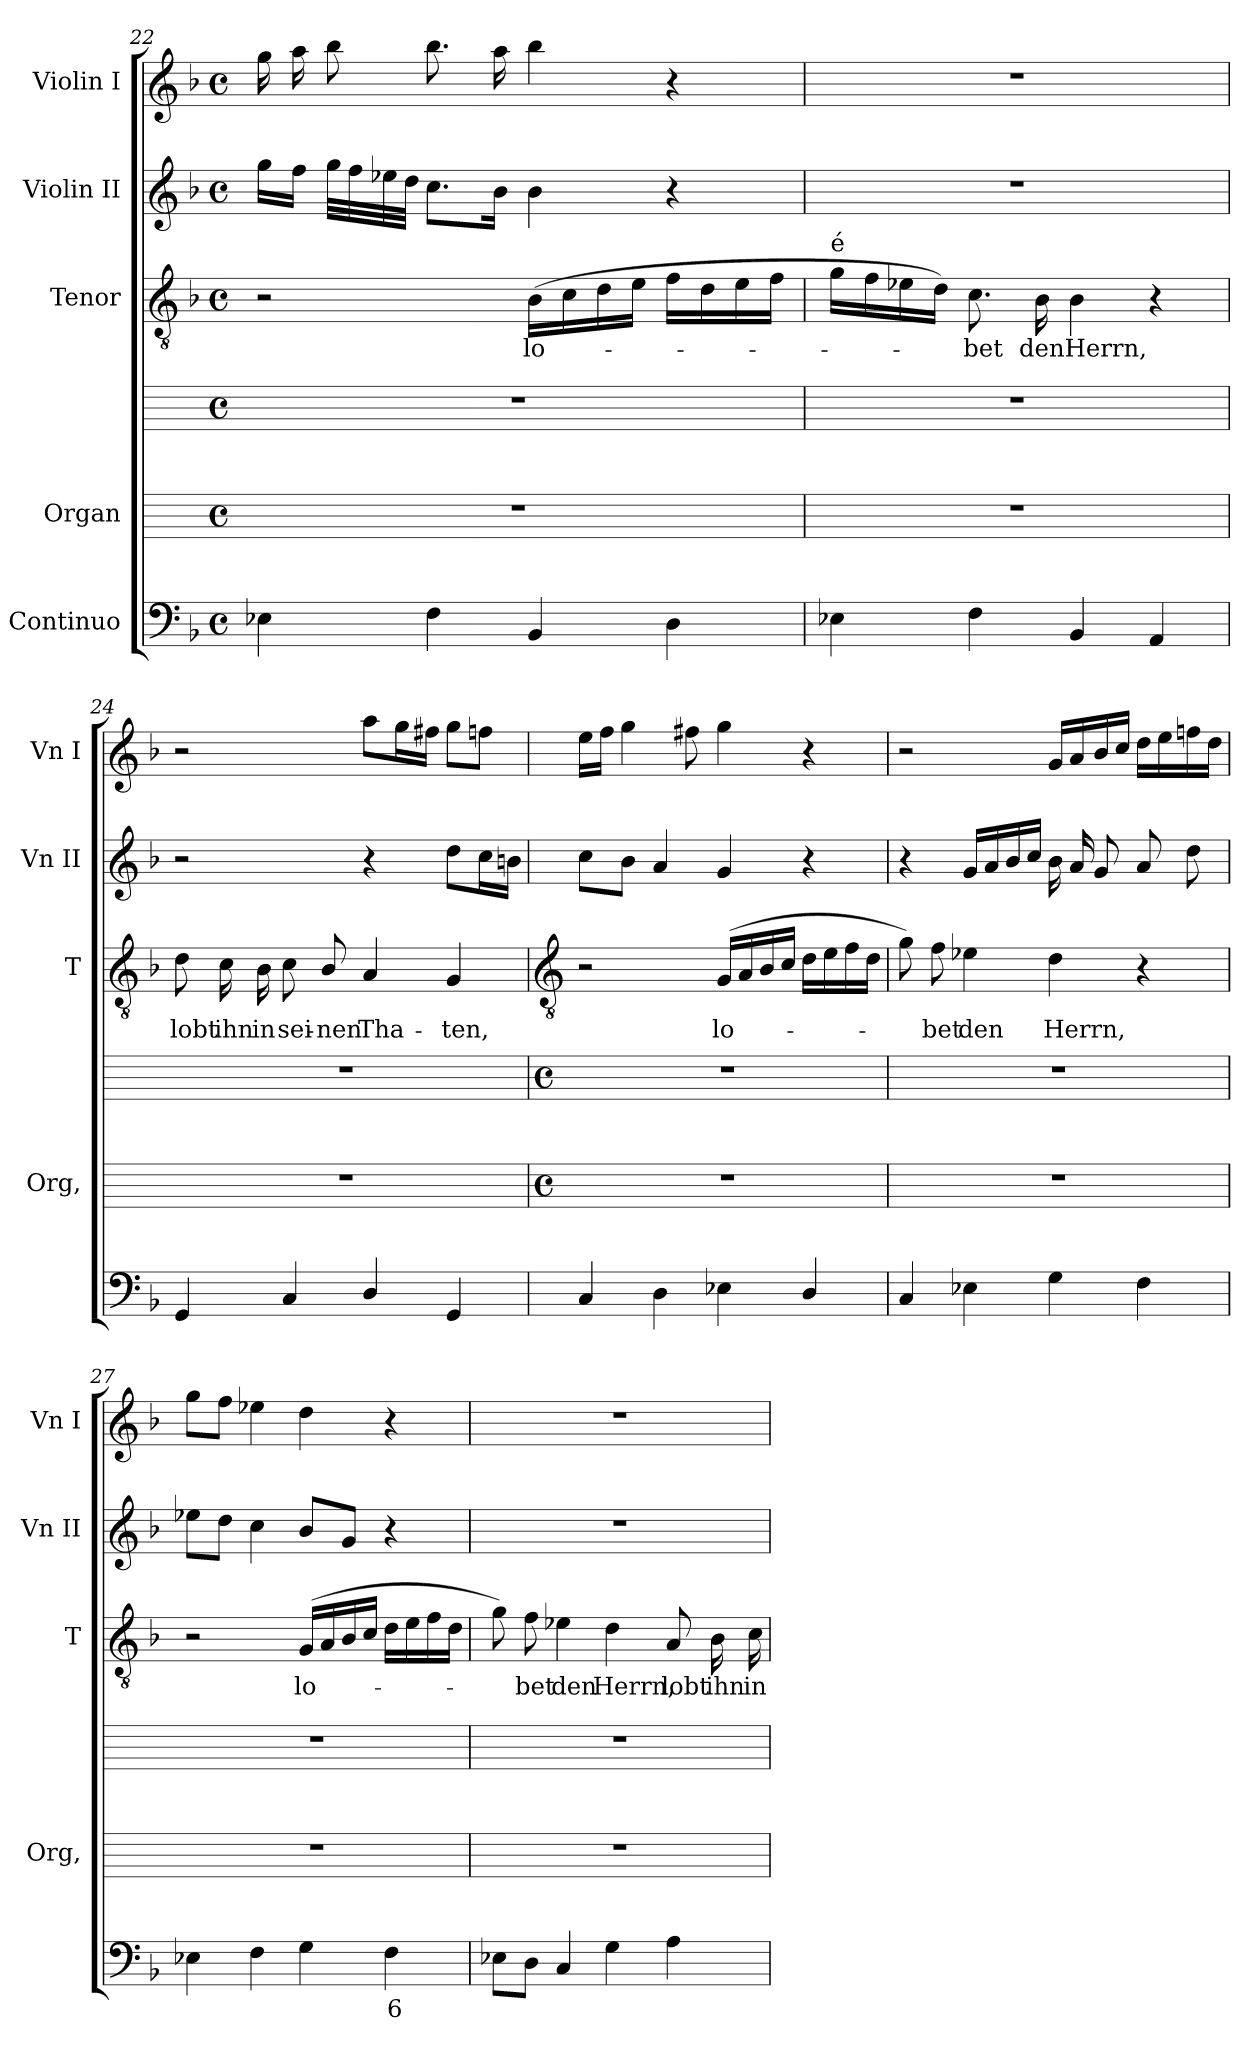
**kern	**text	**kern	**kern	**kern	**text	**kern	**kern
*part5	*part5	*part4	*part4	*part3	*part3	*part2	*part1
*staff6	*staff6	*staff5	*staff4	*staff3	*staff3	*staff2	*staff1
*I"Continuo	*	*I"Organ	*	*I"Tenor	*	*I"Violin II	*I"Violin I
*	*	*I'Org,	*	*I'T	*	*I'Vn II	*I'Vn I
!!LO:LB:g=z
*clefF4	*	*	*	*clefGv2	*	*clefG2	*clefG2
*k[b-]	*	*	*	*k[b-]	*	*k[b-]	*k[b-]
*F:	*	*	*	*F:	*	*F:	*F:
*M4/4	*	*M4/4	*M4/4	*M4/4	*	*M4/4	*M4/4
*met(c)	*	*met(c)	*met(c)	*met(c)	*	*met(c)	*met(c)
=22	=22	=22	=22	=22	=22	=22	=22
4E-X	.	1r	1r	2r	.	16ggLL	16ggLL
.	.	.	.	.	.	16ffJJ	16aa
.	.	.	.	.	.	32ggLLL	8bb-J
.	.	.	.	.	.	32ff	.
.	.	.	.	.	.	32ee-X	.
.	.	.	.	.	.	32ddJJJ	.
4F	.	.	.	.	.	8.ccL	8.bb-L
.	.	.	.	.	.	16b-J	16aaJ
!	!	!	!	!	!LO:LY:b	!	!
4BB-	.	.	.	(>16B-LL	lo-	4b-	4bb-
.	.	.	.	16c	.	.	.
.	.	.	.	16d	.	.	.
.	.	.	.	16eJJ	.	.	.
4D	.	.	.	16fLL	.	4r	4r
.	.	.	.	16d	.	.	.
.	.	.	.	16e	.	.	.
.	.	.	.	16fJJ	.	.	.
=23	=23	=23	=23	=23	=23	=23	=23
!	!	!	!	!LO:TX:a:t=é	!	!	!
4E-X	.	1r	1r	16gLL	.	1r	1r
.	.	.	.	16f	.	.	.
.	.	.	.	16e-X	.	.	.
.	.	.	.	16dJJ)	.	.	.
!	!	!	!	!	!LO:LY:b	!	!
4F	.	.	.	8.c	bet	.	.
!	!	!	!	!	!LO:LY:b	!	!
.	.	.	.	16B-	den	.	.
!	!	!	!	!	!LO:LY:b	!	!
4BB-	.	.	.	4B-	Herrn,	.	.
4AA	.	.	.	4r	.	.	.
=24	=24	=24	=24	=24	=24	=24	=24
!	!	!	!	!	!LO:LY:b	!	!
4GG	.	1r	1r	8d	lobt	2r	2r
!	!	!	!	!	!LO:LY:b	!	!
.	.	.	.	16c	ihn	.	.
!	!	!	!	!	!LO:LY:b	!	!
.	.	.	.	16B-	in	.	.
!	!	!	!	!	!LO:LY:b	!	!
4C	.	.	.	8c	sei-	.	.
!	!	!	!	!	!LO:LY:b	!	!
.	.	.	.	8B-/	-nen	.	.
!	!	!	!	!	!LO:LY:b	!	!
4D/	.	.	.	4A	Tha-	4r	8aaL
.	.	.	.	.	.	.	16ggL
.	.	.	.	.	.	.	16ff#XJJ
!	!	!	!	!	!LO:LY:b	!	!
4GG	.	.	.	4G	-ten,	8ddL	8ggL
.	.	.	.	.	.	16ccL	8ffnJ
.	.	.	.	.	.	16bnJJ	.
!!LO:LB:g=z
=25	=25	=25	=25	=25	=25	=25	=25
*	*	*	*	*clefGv2	*	*	*
*	*	*M4/4	*M4/4	*	*	*	*
*	*	*met(c)	*met(c)	*	*	*	*
4C	.	1r	1r	2r	.	8ccL	16eeLL
.	.	.	.	.	.	.	16ffJJ
.	.	.	.	.	.	8b-J	4gg
4D	.	.	.	.	.	4a	.
.	.	.	.	.	.	.	8ff#X
!	!	!	!	!	!LO:LY:b	!	!
4E-X	.	.	.	(<16GLL	lo-	4g	4gg
.	.	.	.	16A	.	.	.
.	.	.	.	16B-	.	.	.
.	.	.	.	16cJJ	.	.	.
4D/	.	.	.	16dLL	.	4r	4r
.	.	.	.	16e	.	.	.
.	.	.	.	16f	.	.	.
.	.	.	.	16dJJ	.	.	.
=26	=26	=26	=26	=26	=26	=26	=26
4C	.	1r	1r	8g)	.	4r	2r
!	!	!	!	!	!LO:LY:b	!	!
.	.	.	.	8f	bet	.	.
!	!	!	!	!	!LO:LY:b	!	!
4E-X	.	.	.	4e-X	den	16gLL	.
.	.	.	.	.	.	16a	.
.	.	.	.	.	.	16b-	.
.	.	.	.	.	.	16ccJJ	.
!	!	!	!	!	!LO:LY:b	!	!
4G	.	.	.	4d	Herrn,	16b-LL	16gLL
.	.	.	.	.	.	16a	16a
.	.	.	.	.	.	8gJ	16b-
.	.	.	.	.	.	.	16ccJJ
4F	.	.	.	4r	.	8aL	16ddLL
.	.	.	.	.	.	.	16ee
.	.	.	.	.	.	8ddJ	16ffn
.	.	.	.	.	.	.	16ddJJ
=27	=27	=27	=27	=27	=27	=27	=27
4E-X	.	1r	1r	2r	.	8ee-XL	8ggL
.	.	.	.	.	.	8ddJ	8ffJ
4F	.	.	.	.	.	4cc	4ee-X
!	!	!	!	!	!LO:LY:b	!	!
4G	.	.	.	(<16GLL	lo-	8b-L	4dd
.	.	.	.	16A	.	.	.
.	.	.	.	16B-	.	8gJ	.
.	.	.	.	16cJJ	.	.	.
!	!LO:LY:b	!	!	!	!	!	!
4F	6	.	.	16dLL	.	4r	4r
.	.	.	.	16e	.	.	.
.	.	.	.	16f	.	.	.
.	.	.	.	16dJJ	.	.	.
=28	=28	=28	=28	=28	=28	=28	=28
8E-XL	.	1r	1r	8g)	.	1r	1r
!	!	!	!	!	!LO:LY:b	!	!
8DJ	.	.	.	8f	bet	.	.
!	!	!	!	!	!LO:LY:b	!	!
4C	.	.	.	4e-X	den	.	.
!	!	!	!	!	!LO:LY:b	!	!
4G	.	.	.	4d	Herrn,	.	.
!	!	!	!	!	!LO:LY:b	!	!
4A	.	.	.	8A	lobt	.	.
!	!	!	!	!	!LO:LY:b	!	!
.	.	.	.	16B-	ihn	.	.
!	!	!	!	!	!LO:LY:b	!	!
.	.	.	.	16c	in	.	.
=	=	=	=	=	=	=	=
*-	*-	*-	*-	*-	*-	*-	*-
